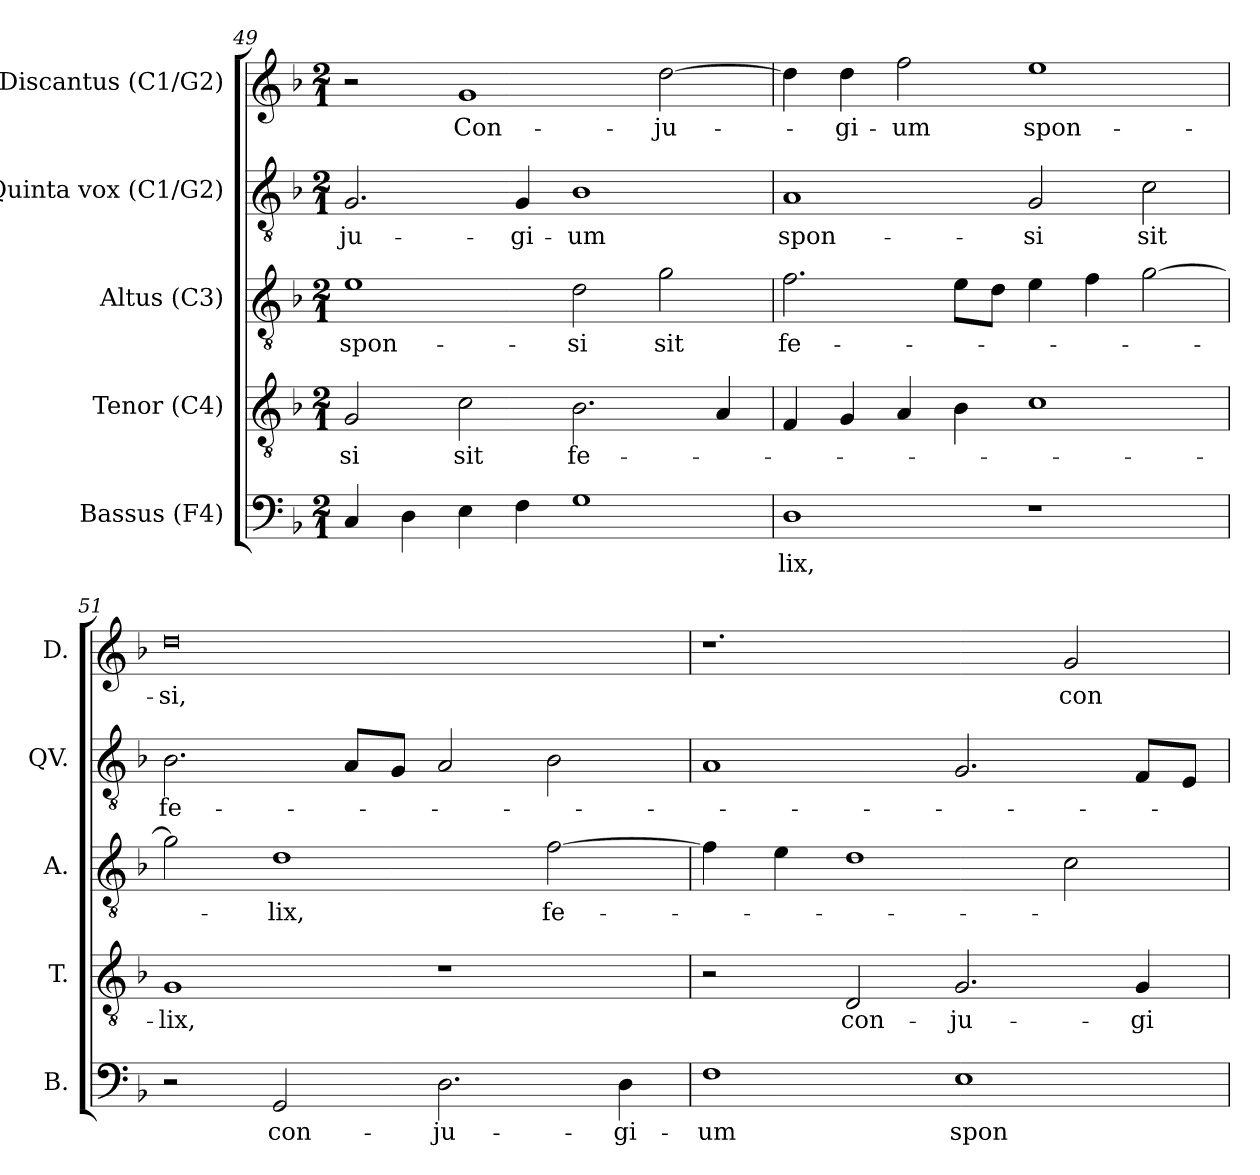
**kern	**text	**kern	**text	**kern	**text	**kern	**text	**kern	**text
*part5	*part5	*part4	*part4	*part3	*part3	*part2	*part2	*part1	*part1
*staff5	*staff5	*staff4	*staff4	*staff3	*staff3	*staff2	*staff2	*staff1	*staff1
*I"Bassus (F4)	*	*I"Tenor (C4)	*	*I"Altus (C3)	*	*I"Quinta vox (C1/G2)	*	*I"Discantus (C1/G2)	*
*I'B.	*	*I'T.	*	*I'A.	*	*I'QV.	*	*I'D.	*
*clefF4	*	*clefGv2	*	*clefGv2	*	*clefGv2	*	*clefG2	*
*	*	*ITrd7c12	*	*ITrd7c12	*	*	*	*	*
*k[b-]	*	*k[b-]	*	*k[b-]	*	*k[b-]	*	*k[b-]	*
*F:	*	*F:	*	*F:	*	*F:	*	*F:	*
*M2/1	*	*M2/1	*	*M2/1	*	*M2/1	*	*M2/1	*
=49	=49	=49	=49	=49	=49	=49	=49	=49	=49
!	!	!	!LO:LY:b:color=#000000	!	!	!	!	!	!
!	!	!	!	!	!LO:LY:b:color=#000000	!	!	!	!
!	!	!	!	!	!	!	!LO:LY:b:color=#000000	!	!
4Ci/	.	2GGi/	-si	1Ei	spon-	2.Gi/	-ju-	2r	.
4Di\	.	.	.	.	.	.	.	.	.
!	!	!	!LO:LY:b:color=#000000	!	!	!	!	!	!
!	!	!	!	!	!	!	!	!	!LO:LY:b:color=#000000
4Ei\	.	2Ci\	sit	.	.	.	.	1gi	Con-
!	!	!	!	!	!	!	!LO:LY:b:color=#000000	!	!
4Fi\	.	.	.	.	.	4Gi/	-gi-	.	.
!	!	!	!LO:LY:b:color=#000000	!	!	!	!	!	!
!	!	!	!	!	!LO:LY:b:color=#000000	!	!	!	!
!	!	!	!	!	!	!	!LO:LY:b:color=#000000	!	!
1Gi	.	2.BB-i\	fe-	2Di\	-si	1B-i	-um	.	.
!	!	!	!	!	!LO:LY:b:color=#000000	!	!	!	!
!	!	!	!	!	!	!	!	!	!LO:LY:b:color=#000000
.	.	.	.	2Gi\	sit	.	.	[2ddi\	-ju-
.	.	4AAi/	.	.	.	.	.	.	.
!!LO:LB:g=z
=50	=50	=50	=50	=50	=50	=50	=50	=50	=50
!	!LO:LY:b:color=#000000	!	!	!	!	!	!	!	!
!	!	!	!	!	!LO:LY:b:color=#000000	!	!	!	!
!	!	!	!	!	!	!	!LO:LY:b:color=#000000	!	!
1Di	-lix,	4FFi/	.	2.Fi\	fe-	1Ai	spon-	4ddi\]	.
!	!	!	!	!	!	!	!	!	!LO:LY:b:color=#000000
.	.	4GGi/	.	.	.	.	.	4ddi\	-gi-
!	!	!	!	!	!	!	!	!	!LO:LY:b:color=#000000
.	.	4AAi/	.	.	.	.	.	2ffi\	-um
.	.	4BB-i\	.	8Ei\L	.	.	.	.	.
.	.	.	.	8Di\J	.	.	.	.	.
!	!	!	!	!	!	!	!LO:LY:b:color=#000000	!	!
!	!	!	!	!	!	!	!	!	!LO:LY:b:color=#000000
1r	.	1Ci	.	4Ei\	.	2Gi/	-si	1eei	spon-
.	.	.	.	4Fi\	.	.	.	.	.
!	!	!	!	!	!	!	!LO:LY:b:color=#000000	!	!
.	.	.	.	[2Gi\	.	2ci\	sit	.	.
=51	=51	=51	=51	=51	=51	=51	=51	=51	=51
!	!	!	!LO:LY:b:color=#000000	!	!	!	!	!	!
!	!	!	!	!	!	!	!LO:LY:b:color=#000000	!	!
!	!	!	!	!	!	!	!	!	!LO:LY:b:color=#000000
2r	.	1GGi	-lix,	2Gi\]	.	2.B-i\	fe-	0ddi	-si,
!	!LO:LY:b:color=#000000	!	!	!	!	!	!	!	!
!	!	!	!	!	!LO:LY:b:color=#000000	!	!	!	!
2GGi/	con-	.	.	1Di	-lix,	.	.	.	.
.	.	.	.	.	.	8Ai/L	.	.	.
.	.	.	.	.	.	8Gi/J	.	.	.
!	!LO:LY:b:color=#000000	!	!	!	!	!	!	!	!
2.Di\	-ju-	1r	.	.	.	2Ai/	.	.	.
!	!	!	!	!	!LO:LY:b:color=#000000	!	!	!	!
.	.	.	.	[2Fi\	fe-	2B-i\	.	.	.
!	!LO:LY:b:color=#000000	!	!	!	!	!	!	!	!
4Di\	-gi-	.	.	.	.	.	.	.	.
=52	=52	=52	=52	=52	=52	=52	=52	=52	=52
!	!LO:LY:b:color=#000000	!	!	!	!	!	!	!	!
1Fi	-um	2r	.	4Fi\]	.	1Ai	.	1.r	.
.	.	.	.	4Ei\	.	.	.	.	.
!	!	!	!LO:LY:b:color=#000000	!	!	!	!	!	!
.	.	2DDi/	con-	1Di	.	.	.	.	.
!	!LO:LY:b:color=#000000	!	!	!	!	!	!	!	!
!	!	!	!LO:LY:b:color=#000000	!	!	!	!	!	!
1Ei	spon-	2.GGi/	-ju-	.	.	2.Gi/	.	.	.
!	!	!	!	!	!	!	!	!	!LO:LY:b:color=#000000
.	.	.	.	2Ci\	.	.	.	2gi/	con-
!	!	!	!LO:LY:b:color=#000000	!	!	!	!	!	!
.	.	4GGi/	-gi-	.	.	8Fi/L	.	.	.
.	.	.	.	.	.	8Ei/J	.	.	.
=	=	=	=	=	=	=	=	=	=
*-	*-	*-	*-	*-	*-	*-	*-	*-	*-
